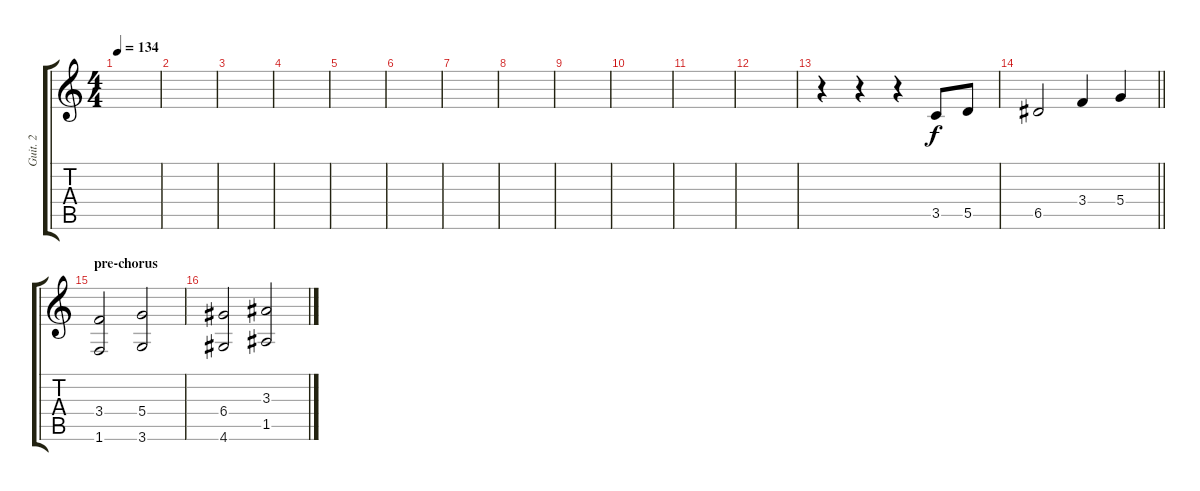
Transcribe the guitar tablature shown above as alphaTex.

\track ("Guit. 2" "Guit. 2") {instrument distortionguitar}
\staff {score tabs}
\tuning (E4 B3 G3 D3 A2 E2) {hide}
\ts (4 4)
\tempo 134
\clef g2
\ks c
|
|
|
|
|
|
|
|
|
|
|
|
r.4 r.4 r.4 3.5.8 5.5.8 |
\barLineRight lightlight
6.5.2 3.4.4 5.4.4 |
\section ("" "pre-chorus")
(3.4 1.6).2 (5.4 3.6).2 |
(6.4 4.6).2 (3.3 1.5).2
